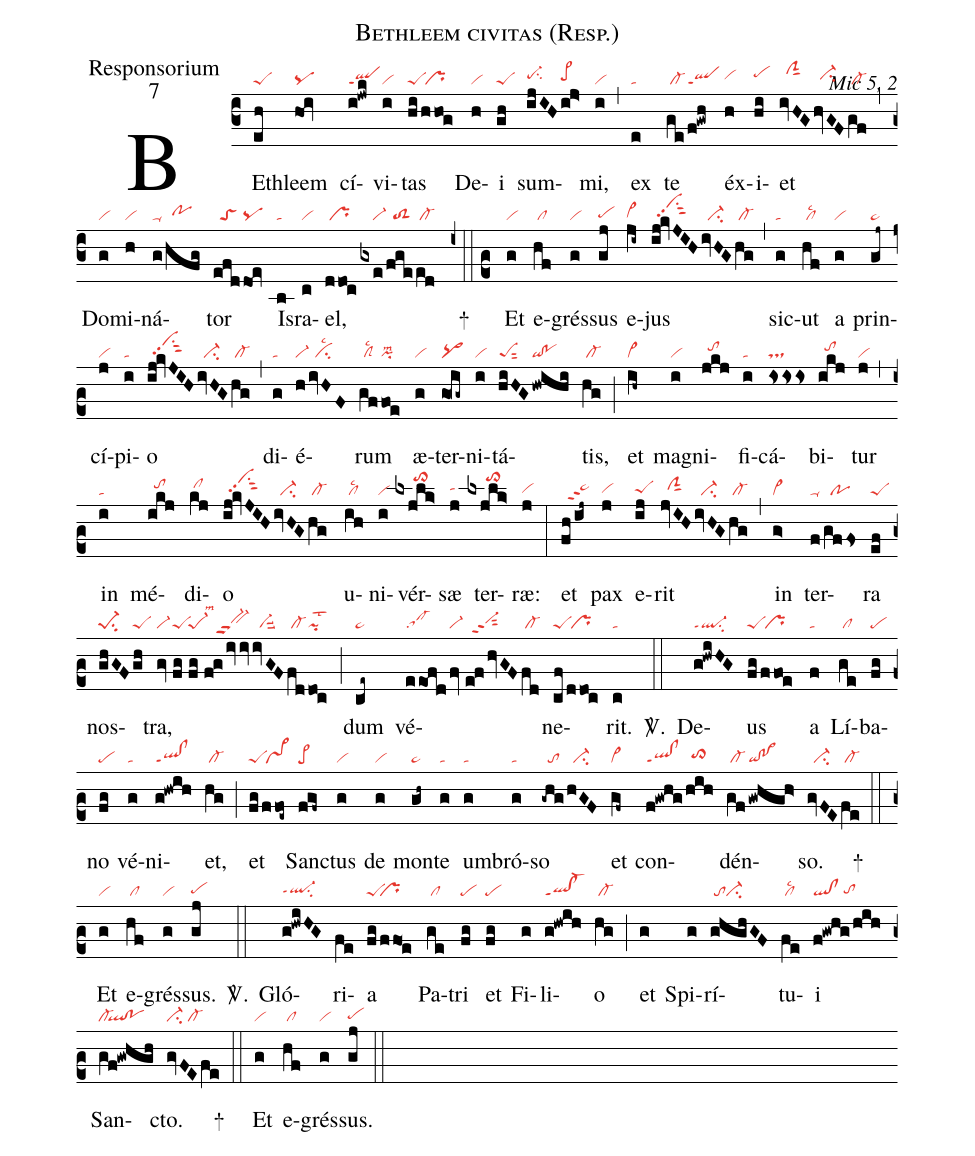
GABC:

name:Bethleem civitas (Resp.);
office-part:Responsorium;
mode:7;
commentary:Mic 5, 2;
nabc-lines:1;
%%
(c3)
BEth(eh|peS)leem(hoi|pq) cí(i!jwk|qlppt1)vi(i|vi)tas(hi|peS|/hhog|/pr) De(h|vi)i(gh|peS) sum(ijIH|pe-hhsu2|/ij>|pe>hh)mi,(i|vi) (,)
ex(e|ta) te(ge|/cl-|/f!gwh|qlppt1) éx(h|vihh)i(hi|pehi)et(ivHG|//ciGhj|hvGF|//ci-hh|gf|/cl-) (,)
Do(g|vi)mi(h|vi)ná(g|ta-|/hfg|//pohh)tor(efd|//toS|doe|pq)
Is(b|ta)ra(c|vi)el,(ddoc|/pr|gxe|////vi-|/fge|//toS2|ed|/cl-) +(i+::c2)
Et(g|vi) e(hf|/cl)grés(g|vi)sus(gj|pehg) e(ji~|cl~hg)jus(ij!kvJIH|//vihkpp2su1sut2|ivHG|//ci-|hg|/cl-) (,)
sic(g|ta)ut(hf|/cllsc2) a(g|vi) prin(gj~|pe~)cí(j|vi)pi(i|ta)o(ij!kvJIH|//vihkpp2su1sut2|ivHG|//ci-|hg|/cl-) (,)
di(g|ta)é(h|vi-|/ivHF|//cilsc2)rum(gf|/clSlsc2|foe|pilsm2) æ(g|vi)ter(go!ig~|pq>)ni(i|vi)tá(hiHG|peSsut2|/hwihi|qi!po)tis,(hg|/cl-) (;)
et(ih~|cl~) ma(i|vi)gni(jkj|//tohi)fi(i|ta)cá(isss|ts)bi(ikj|//tohi)tur(j|vi) (,)
in(i|ta) mé(ikj|//tohi)di(kj|/clhi)o(ij!kvJIH|//vihkpp2su1sut2|ivHG|//ci-|hg|/cl-) u(ih|/cllsc2)ni(i|vi)vér(lxjlk>|//////to>hl)sæ(j|tahh) ter(lxjlk>|//////to>hl)ræ:(j|vihg) (:)
 et(fh/ij~|//pe~hhppt2) pax(j|vihg) e(ij|peShg)rit(jvIH|//ciGhh|ivHG|//ci-|hg|/cl-) (,)
in(g>|vi>) ter(f|ta-|/gffs|//po)ra(ef|peS) nos(ghGF|pe-1su2|/gh|peS)tra,(gv|vi-|//fg|peS|//fg|pe-1|//f!giviv|bv-hhppu2lsm1|iv/GF|//vi-suu2|fd|/cl-|/do!c|pilst2) (;)
dum(ce~|pe~) vé(eeof!d|sa!cl-|/fv|vi-|//e!fhvGF|//vi-hhppt2sut2|fd|/cl-)ne(cf|peS|/ddoc|/pr)rit.(c|ta) <sp>V/</sp>.(::)
De(g!hwiHG|ql-ppt1su2)us(fg|peS|/ffoe|/pr) a(f|ta) Lí(ge|/cl)ba(fg|pe)no(fg|pe) vé(g|ta)ni(g!hwih|ql!clppt1)et,(hg|/cl-) (;)
et(fg|peS|/ffoe~|/pr~) Sanc(fgf~|pe>)tus(g|vi) de(g|vi) mon(gh~|pe~)te(g|ta) um(g|ta)bró(g|ta)so(-ghg|//to|hGF|//ci-) et(gf~|cl~) con(f!gwhg|ql!clppt1|/hih|//to>hh)dén(gf|/cl-|!gwhgh>|qi!po>)so.(gvFE|//ci-|fe|/cl-) +(::)
Et(g|vi) e(hf|/cl)grés(g|vi)sus.(gj|pehg) <sp>V/</sp>.(::)
Gló(g!hwiHG|ql-hgppt1su2)ri(fe)a(fg/ffo1e|peS``pr)
Pa(ge|/cl)tri(fg|pe) et(fg|pe) Fi(g)li(g!hwih|ql!cl-ppt1)o(hg|/cl-) (;)
et(g) Spi(g)rí(g!@hghGF|/toci-)tu(fe|/cllsc2)i(f!gwhg/hih|ql!cl/tohg)
San(gf!gw!@hgh|cl-``ql!po)cto.(gvFEfe|ci-/cl-) +(::)
Et(g|vi) e(hf|/cl)grés(g|vi)sus.(gj|pehg) (::)
